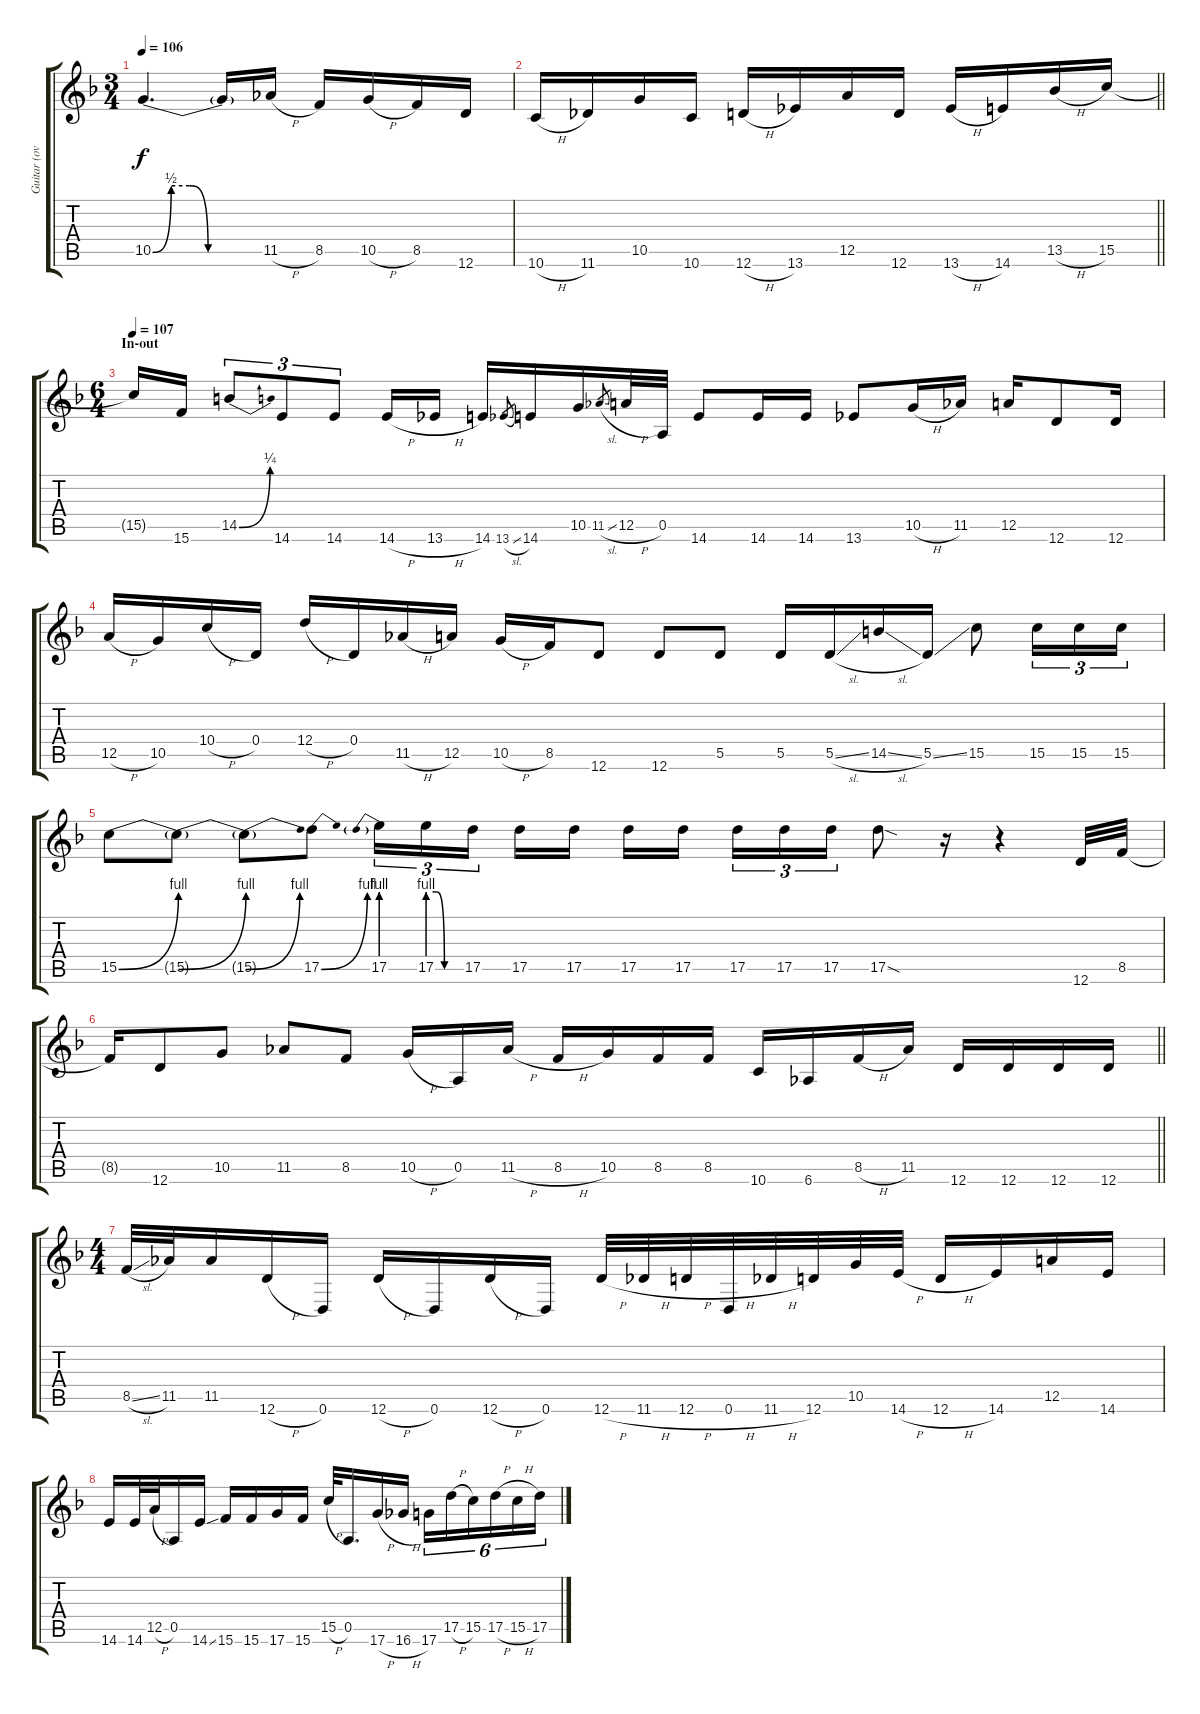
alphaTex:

\track ("Guitar (overdub)" "Guitar (ov") {instrument overdrivenguitar}
\staff {score tabs}
\tuning (E4 B3 G3 D3 A2 D2) {hide}
\ts (3 4)
\tempo 106
\clef g2
\ks dminor
10.5{be (custom 0 0 10 2 20 2 30 0 60 0)}.4{d dy f} 10.5{t}.16 11.5{h}.16 8.5.16 10.5{h}.16 8.5.16 12.6.16 |
\barLineRight lightlight
10.6{h}.16 11.6.16 10.5.16 10.6.16 12.6{h}.16 13.6.16 12.5.16 12.6.16 13.6{h}.16 14.6.16 13.5{h}.16 15.5.16 |
\ts (6 4)
\section ("" "In-out")
\tempo 107
15.5{t}.16 15.6.16 14.5{be (bend 0 0 60 1)}.8{tu (3 2)} 14.6.8{tu (3 2)} 14.6.8{tu (3 2) beam split} 14.6{h}.16 13.6{h}.16{beam split} 14.6.16 13.6{sl}.8{gr} 14.6.16 10.5.16 11.5{sl}.8{gr} 12.5{h}.32{beam merge} 0.5.32 14.6.8 14.6.16 14.6.16 13.6.8 10.5{h}.16 11.5.16 12.5.16 12.6.8 12.6.16 |
12.5{h}.16 10.5.16 10.4{h}.16 0.4.16 12.4{h}.16 0.4.16 11.5{h}.16 12.5.16 10.5{h}.16 8.5.16 12.6.8 12.6.8 5.5.8 5.5.16 5.5{sl}.16 14.5{sl}.16 5.5{ss}.16 15.5.8 15.5.16{tu (3 2)} 15.5.16{tu (3 2)} 15.5.16{tu (3 2)} |
15.5{be (bend 0 0 60 4)}.8 15.5{be (bend 0 0 60 4) t}.8 15.5{be (bend 0 0 60 4) t}.8 17.5{be (bend 0 0 60 4)}.8 17.5{be (prebend 0 4 60 4)}.16{tu (3 2)} 17.5{be (custom 0 4 15 4 30 0 60 0)}.16{tu (3 2)} 17.5.16{tu (3 2) beam splitsecondary} 17.5.16 17.5.16 17.5.16 17.5.16{beam splitsecondary} 17.5.16{tu (3 2)} 17.5.16{tu (3 2)} 17.5.16{tu (3 2)} 17.5{sod}.8 r.16 r.4 12.6.32 8.5.32 |
\barLineRight lightlight
8.5{t}.16 12.6.8 10.5.8 11.5.8 8.5.8 10.5{h}.16 0.5.16 11.5{h}.16 8.5{h}.16 10.5.16 8.5.16 8.5.16 10.6.16 6.6.16 8.5{h}.16 11.5.16 12.6.16 12.6.16 12.6.16 12.6.16 |
\ts (4 4)
8.5{sl}.32 11.5.32 11.5.16 12.6{h}.16 0.6.16 12.6{h}.16 0.6.16 12.6{h}.16 0.6.16 12.6{h}.32 11.6{h}.32 12.6{h}.32 0.6{h}.32 11.6{h}.32 12.6.32 10.5.32 14.6{h}.32 12.6{h}.16 14.6.16 12.5.16 14.6.16 |
14.6.16 14.6.32 12.5{h}.32 0.5.16 14.6{ss}.16 15.6.16 15.6.16 17.6.16 15.6.16 15.5{h}.32 0.5.16{d} 17.6{h}.16 16.6{h}.16 17.6.16{tu (6 4)} 17.5{h}.16{tu (6 4)} 15.5.16{tu (6 4)} 17.5{h}.16{tu (6 4)} 15.5{h}.16{tu (6 4)} 17.5.16{tu (6 4)}
